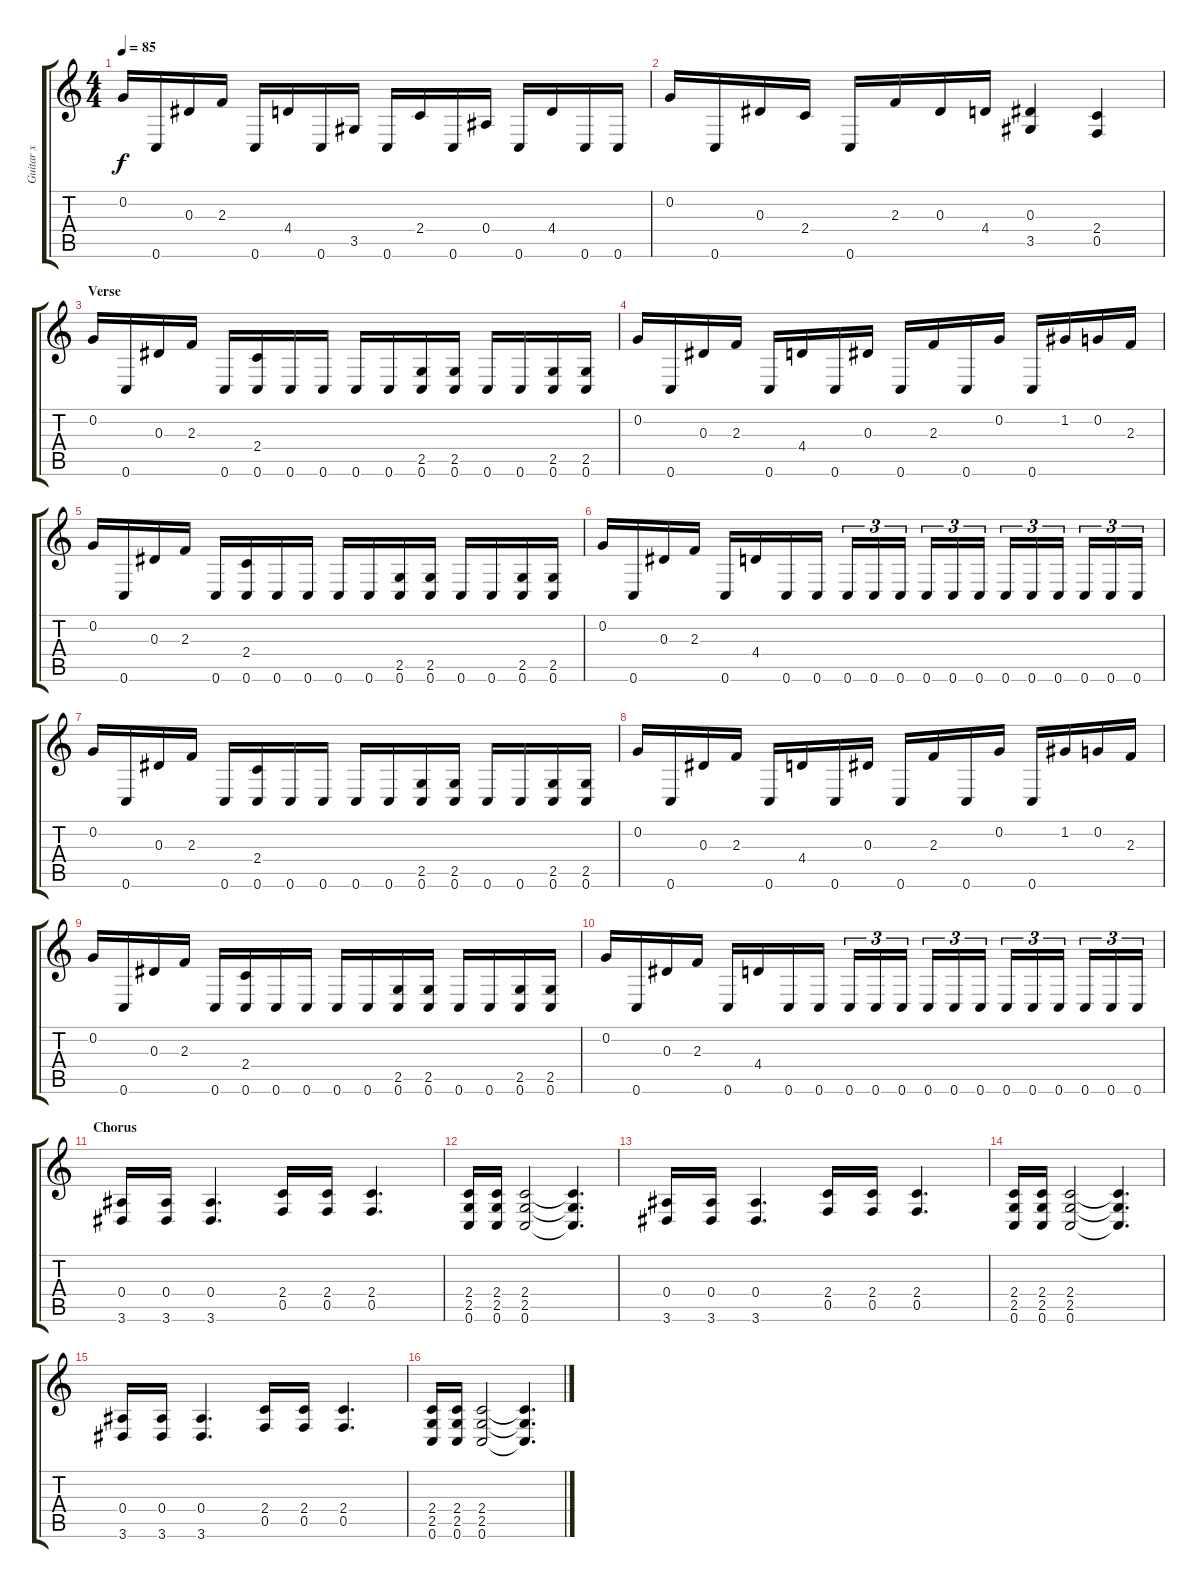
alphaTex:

\track ("Guitar x" "Guitar x") {instrument distortionguitar}
\staff {score tabs}
\tuning (C4 G3 Eb3 Bb2 F2 C2) {hide}
\ts (4 4)
\tempo 85
\clef g2
\ks c
0.2.16{dy f} 0.6.16 0.3.16 2.3.16 0.6.16 4.4.16 0.6.16 3.5.16 0.6.16 2.4.16 0.6.16 0.4.16 0.6.16 4.4.16 0.6.16 0.6.16 |
0.2.16 0.6.16 0.3.16 2.4.16 0.6.16 2.3.16 0.3.16 4.4.16 (0.3 3.5).4 (2.4 0.5).4 |
\section ("" "Verse")
0.2.16 0.6.16 0.3.16 2.3.16 0.6.16 (2.4 0.6).16 0.6.16 0.6.16 0.6.16 0.6.16 (2.5 0.6).16 (2.5 0.6).16 0.6.16 0.6.16 (2.5 0.6).16 (2.5 0.6).16 |
0.2.16 0.6.16 0.3.16 2.3.16 0.6.16 4.4.16 0.6.16 0.3.16 0.6.16 2.3.16 0.6.16 0.2.16 0.6.16 1.2.16 0.2.16 2.3.16 |
0.2.16 0.6.16 0.3.16 2.3.16 0.6.16 (2.4 0.6).16 0.6.16 0.6.16 0.6.16 0.6.16 (2.5 0.6).16 (2.5 0.6).16 0.6.16 0.6.16 (2.5 0.6).16 (2.5 0.6).16 |
0.2.16 0.6.16 0.3.16 2.3.16 0.6.16 4.4.16 0.6.16 0.6.16 0.6.16{tu (3 2)} 0.6.16{tu (3 2)} 0.6.16{tu (3 2) beam splitsecondary} 0.6.16{tu (3 2)} 0.6.16{tu (3 2)} 0.6.16{tu (3 2)} 0.6.16{tu (3 2)} 0.6.16{tu (3 2)} 0.6.16{tu (3 2) beam splitsecondary} 0.6.16{tu (3 2)} 0.6.16{tu (3 2)} 0.6.16{tu (3 2)} |
0.2.16 0.6.16 0.3.16 2.3.16 0.6.16 (2.4 0.6).16 0.6.16 0.6.16 0.6.16 0.6.16 (2.5 0.6).16 (2.5 0.6).16 0.6.16 0.6.16 (2.5 0.6).16 (2.5 0.6).16 |
0.2.16 0.6.16 0.3.16 2.3.16 0.6.16 4.4.16 0.6.16 0.3.16 0.6.16 2.3.16 0.6.16 0.2.16 0.6.16 1.2.16 0.2.16 2.3.16 |
0.2.16 0.6.16 0.3.16 2.3.16 0.6.16 (2.4 0.6).16 0.6.16 0.6.16 0.6.16 0.6.16 (2.5 0.6).16 (2.5 0.6).16 0.6.16 0.6.16 (2.5 0.6).16 (2.5 0.6).16 |
0.2.16 0.6.16 0.3.16 2.3.16 0.6.16 4.4.16 0.6.16 0.6.16 0.6.16{tu (3 2)} 0.6.16{tu (3 2)} 0.6.16{tu (3 2) beam splitsecondary} 0.6.16{tu (3 2)} 0.6.16{tu (3 2)} 0.6.16{tu (3 2)} 0.6.16{tu (3 2)} 0.6.16{tu (3 2)} 0.6.16{tu (3 2) beam splitsecondary} 0.6.16{tu (3 2)} 0.6.16{tu (3 2)} 0.6.16{tu (3 2)} |
\section ("" "Chorus")
(0.4 3.6).16 (0.4 3.6).16 (0.4 3.6).4{d} (2.4 0.5).16 (2.4 0.5).16 (2.4 0.5).4{d} |
(2.4 2.5 0.6).16 (2.4 2.5 0.6).16 (2.4 2.5 0.6).2 (2.4{t} 2.5{t} 0.6{t}).4{d} |
(0.4 3.6).16 (0.4 3.6).16 (0.4 3.6).4{d} (2.4 0.5).16 (2.4 0.5).16 (2.4 0.5).4{d} |
(2.4 2.5 0.6).16 (2.4 2.5 0.6).16 (2.4 2.5 0.6).2 (2.4{t} 2.5{t} 0.6{t}).4{d} |
(0.4 3.6).16 (0.4 3.6).16 (0.4 3.6).4{d} (2.4 0.5).16 (2.4 0.5).16 (2.4 0.5).4{d} |
(2.4 2.5 0.6).16 (2.4 2.5 0.6).16 (2.4 2.5 0.6).2 (2.4{t} 2.5{t} 0.6{t}).4{d}
